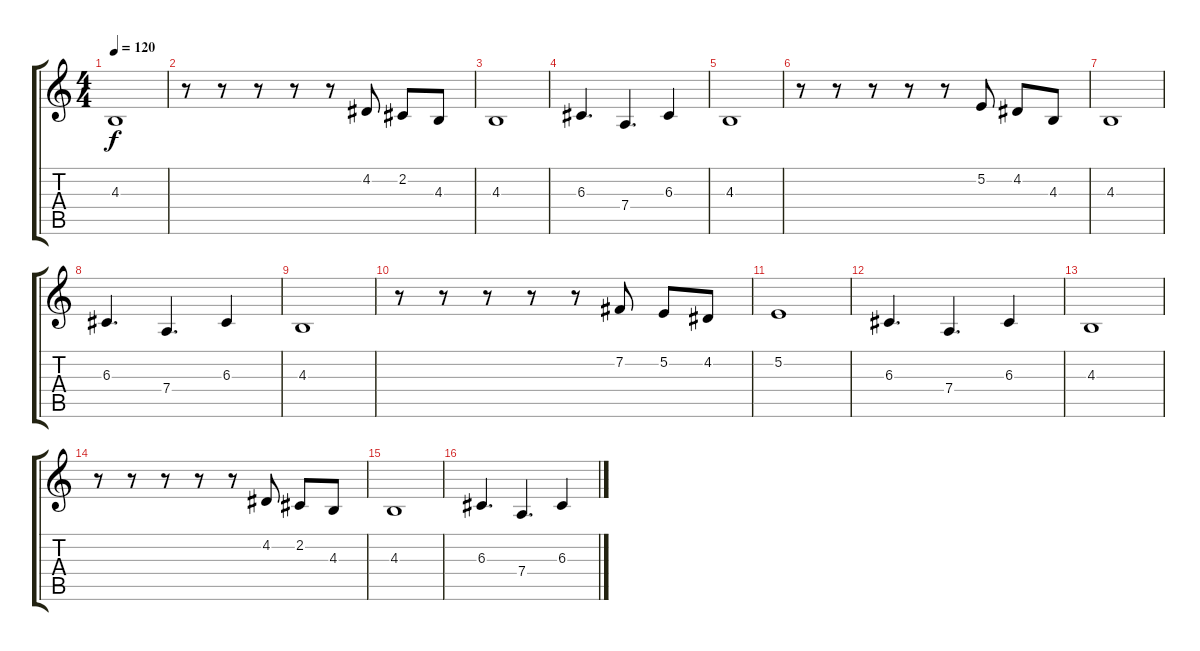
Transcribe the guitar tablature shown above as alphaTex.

\track "" {instrument violin}
\staff {score tabs}
\tuning (E4 B3 G3 D3 A2 E2) {hide}
\ts (4 4)
\tempo 120
\clef g2
\ks c
4.3.1{dy f} |
r.8 r.8 r.8 r.8 r.8 4.2.8 2.2.8 4.3.8 |
4.3.1 |
6.3.4{d} 7.4.4{d} 6.3.4 |
4.3.1 |
r.8 r.8 r.8 r.8 r.8 5.2.8 4.2.8 4.3.8 |
4.3.1 |
6.3.4{d} 7.4.4{d} 6.3.4 |
4.3.1 |
r.8 r.8 r.8 r.8 r.8 7.2.8 5.2.8 4.2.8 |
5.2.1 |
6.3.4{d} 7.4.4{d} 6.3.4 |
4.3.1 |
r.8 r.8 r.8 r.8 r.8 4.2.8 2.2.8 4.3.8 |
4.3.1 |
6.3.4{d} 7.4.4{d} 6.3.4
